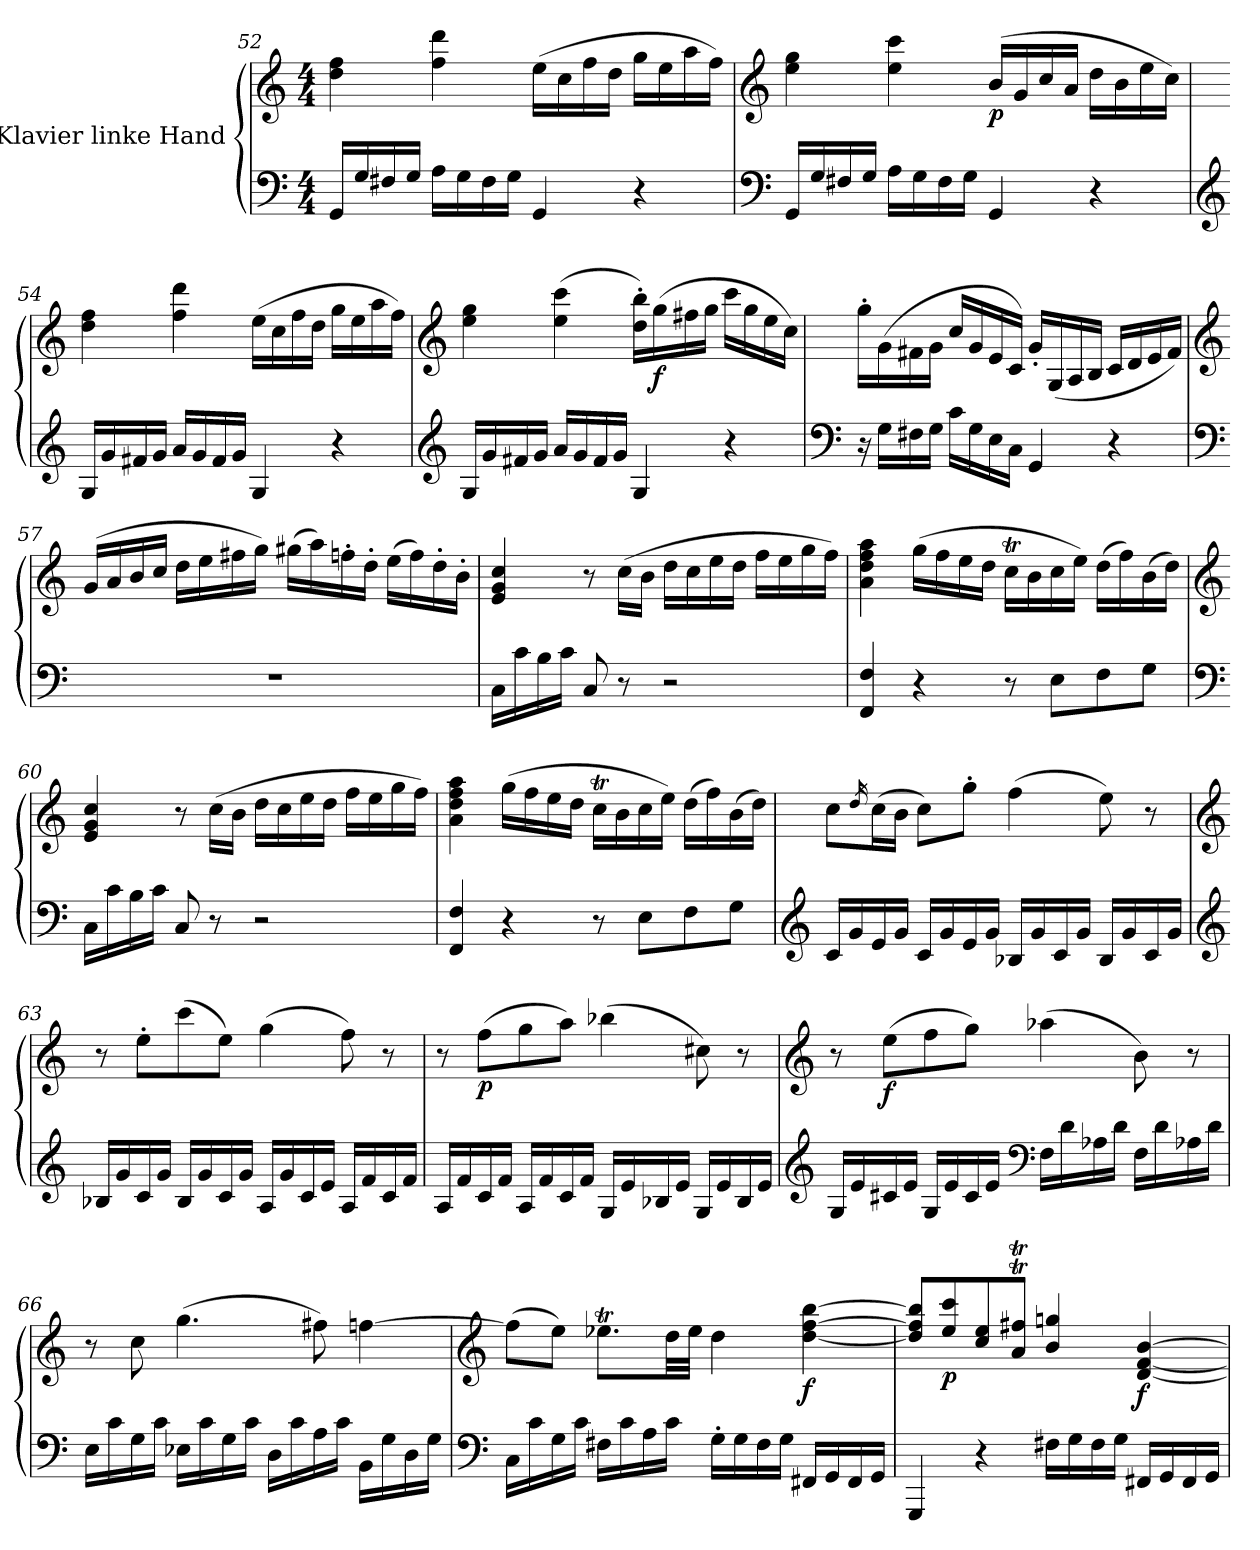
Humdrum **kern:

**kern	**kern	**dynam
*part1	*part1	*part1
*staff2	*staff1	*staff1/2
*I"Klavier linke Hand	*	*
!!LO:PB:g=z
*clefF4	*clefG2	*
*k[]	*k[]	*
*M4/4	*M4/4	*
=52	=52	=52
16GG/LL	4dd\ 4ff\	.
16G/	.	.
16F#X/	.	.
16G/JJ	.	.
16A\LL	4ff\ 4ddd\	.
16G\	.	.
16F#\	.	.
16G\JJ	.	.
4GG/	(16ee\LL	.
.	16cc\	.
.	16ff\	.
.	16dd\JJ	.
4r	16gg\LL	.
.	16ee\	.
.	16aa\	.
.	16ff\JJ)	.
!!LO:LB:g=z
=53	=53	=53
*clefF4	*clefG2	*
16GG/LL	4ee\ 4gg\	.
16G/	.	.
16F#X/	.	.
16G/JJ	.	.
16A\LL	4ee\ 4ccc\	.
16G\	.	.
16F#\	.	.
16G\JJ	.	.
!	!	!LO:DY:b
4GG/	(16b/LL	p
.	16g/	.
.	16cc/	.
.	16a/JJ	.
4r	16dd\LL	.
.	16b\	.
.	16ee\	.
.	16cc\JJ)	.
!!LO:LB:g=z
=54	=54	=54
*clefG2	*	*
16G/LL	4dd\ 4ff\	.
16g/	.	.
16f#X/	.	.
16g/JJ	.	.
16a/LL	4ff\ 4ddd\	.
16g/	.	.
16f#/	.	.
16g/JJ	.	.
4G/	(16ee\LL	.
.	16cc\	.
.	16ff\	.
.	16dd\JJ	.
4r	16gg\LL	.
.	16ee\	.
.	16aa\	.
.	16ff\JJ)	.
!!LO:LB:g=z
=55	=55	=55
*clefG2	*clefG2	*
16G/LL	4ee\ 4gg\	.
16g/	.	.
16f#X/	.	.
16g/JJ	.	.
16a/LL	(4ee\ 4ccc\	.
16g/	.	.
16f#/	.	.
16g/JJ	.	.
4G/	16dd\' 16bb\'LL)	.
!	!	!LO:DY:b
.	(16gg\	f
.	16ff#X\	.
.	16gg\JJ	.
4r	16ccc\LL	.
.	16gg\	.
.	16ee\	.
.	16cc\JJ)	.
!!LO:LB:g=z
=56	=56	=56
*clefF4	*	*
16r	16gg'\LL	.
16G\LL	(16g\	.
16F#X\	16f#X\	.
16G\JJ	16g\JJ	.
16c\LL	16cc/LL	.
16G\	16g/	.
16E\	16e/	.
16C\JJ	16c/JJ)	.
4GG/	16g'/LL	.
.	(16G/	.
.	16A/	.
.	16B/JJ	.
4r	16c/LL	.
.	16d/	.
.	16e/	.
.	16f#/JJ)	.
!!LO:LB:g=z
=57	=57	=57
*clefF4	*clefG2	*
1r	(16g/LL	.
.	16a/	.
.	16b/	.
.	16cc/JJ	.
.	16dd\LL	.
.	16ee\	.
.	16ff#X\	.
.	16gg\JJ)	.
.	(16gg#X\LL	.
.	16aa\)	.
.	16ffn'\	.
.	16dd'\JJ	.
.	(16ee\LL	.
.	16ff\)	.
.	16dd'\	.
.	16b'\JJ	.
=58	=58	=58
16C\LL	4e/ 4g/ 4cc/	.
16c\	.	.
16B\	.	.
16c\JJ	.	.
8C/	8r	.
8r	(16cc\LL	.
.	16b\JJ	.
2r	16dd\LL	.
.	16cc\	.
.	16ee\	.
.	16dd\JJ	.
.	16ff\LL	.
.	16ee\	.
.	16gg\	.
.	16ff\JJ)	.
!!LO:LB:g=z
=59	=59	=59
4FF/ 4F/	4a\ 4dd\ 4ff\ 4aa\	.
4r	(16gg\LL	.
.	16ff\	.
.	16ee\	.
.	16dd\JJ	.
8r	16ccT\LL	.
.	16b\	.
8E\L	16cc\	.
.	16ee\JJ)	.
8F\	(16dd\LL	.
.	16ff\)	.
8G\J	(16b\	.
.	16dd\JJ)	.
!!LO:PB:g=z
=60	=60	=60
*clefF4	*clefG2	*
16C\LL	4e/ 4g/ 4cc/	.
16c\	.	.
16B\	.	.
16c\JJ	.	.
8C/	8r	.
8r	(16cc\LL	.
.	16b\JJ	.
2r	16dd\LL	.
.	16cc\	.
.	16ee\	.
.	16dd\JJ	.
.	16ff\LL	.
.	16ee\	.
.	16gg\	.
.	16ff\JJ)	.
=61	=61	=61
4FF/ 4F/	4a\ 4dd\ 4ff\ 4aa\	.
4r	(16gg\LL	.
.	16ff\	.
.	16ee\	.
.	16dd\JJ	.
8r	16ccT\LL	.
.	16b\	.
8E\L	16cc\	.
.	16ee\JJ)	.
8F\	(16dd\LL	.
.	16ff\)	.
8G\J	(16b\	.
.	16dd\JJ)	.
!!LO:LB:g=z
=62	=62	=62
*clefG2	*	*
16c/LL	8cc\L	.
16g/	.	.
.	16qdd/	.
16e/	(16cc\L	.
16g/JJ	16b\JJ	.
16c/LL	8cc\L)	.
16g/	.	.
16e/	8gg'\J	.
16g/JJ	.	.
16B-X/LL	(4ff\	.
16g/	.	.
16c/	.	.
16g/JJ	.	.
16B-/LL	8ee\)	.
16g/	.	.
16c/	8r	.
16g/JJ	.	.
!!LO:LB:g=z
=63	=63	=63
*clefG2	*clefG2	*
16B-X/LL	8r	.
16g/	.	.
16c/	8ee'\L	.
16g/JJ	.	.
16B-/LL	(8ccc\	.
16g/	.	.
16c/	8ee\J)	.
16g/JJ	.	.
16A/LL	(4gg\	.
16g/	.	.
16c/	.	.
16e/JJ	.	.
16A/LL	8ff\)	.
16f/	.	.
16c/	8r	.
16f/JJ	.	.
!!LO:LB:g=z
=64	=64	=64
16A/LL	8r	.
16f/	.	.
!	!	!LO:DY:b
16c/	(8ff\L	p
16f/JJ	.	.
16A/LL	8gg\	.
16f/	.	.
16c/	8aa\J)	.
16f/JJ	.	.
16G/LL	(4bb-X\	.
16e/	.	.
16B-X/	.	.
16e/JJ	.	.
16G/LL	8cc#X\)	.
16e/	.	.
16B-/	8r	.
16e/JJ	.	.
!!LO:LB:g=z
=65	=65	=65
*clefG2	*clefG2	*
16G/LL	8r	.
16e/	.	.
!	!	!LO:DY:b
16c#X/	(8ee\L	f
16e/JJ	.	.
16G/LL	8ff\	.
16e/	.	.
16c#/	8gg\J)	.
16e/JJ	.	.
*clefF4	*	*
16F\LL	(4aa-X\	.
16d\	.	.
16A-X\	.	.
16d\JJ	.	.
16F\LL	8b\)	.
16d\	.	.
16A-X\	8r	.
16d\JJ	.	.
!!LO:LB:g=z
=66	=66	=66
16E\LL	8r	.
16c\	.	.
16G\	8cc\	.
16c\JJ	.	.
16E-X\LL	(4.gg\	.
16c\	.	.
16G\	.	.
16c\JJ	.	.
16D\LL	.	.
16c\	.	.
16A\	8ff#X\)	.
16c\JJ	.	.
16BB\LL	[4ffn\	.
16G\	.	.
16D\	.	.
16G\JJ	.	.
!!LO:PB:g=z
=67	=67	=67
*clefF4	*clefG2	*
16C\LL	(8ff\L]	.
16c\	.	.
16G\	8ee\J)	.
16c\JJ	.	.
16F#X\LL	8.ee-XT\L	.
16c\	.	.
16A\	.	.
16c\JJ	32dd\LL	.
.	32ee-\JJJ	.
16G'\LL	4dd\	.
16G\	.	.
16F#\	.	.
16G\JJ	.	.
!	!	!LO:DY:b
16FF#X/LL	[4dd\ [4ff\ [4bb\	f
16GG/	.	.
16FF#/	.	.
16GG/JJ	.	.
=68	=68	=68
4GGG/	8dd/] 8ff/] 8bb/]L	.
!	!	!LO:DY:b
.	8ee/ 8ccc/	p
4r	8cc/ 8ee/	.
.	8a/T 8ff#X/TJ	.
16F#X\LL	4b/ 4gg/	.
16G\	.	.
16F#\	.	.
16G\JJ	.	.
!	!	!LO:DY:b
16FF#X/LL	[4d/ [4f/ [4b/	f
16GG/	.	.
16FF#/	.	.
16GG/JJ	.	.
=	=	=
*-	*-	*-
